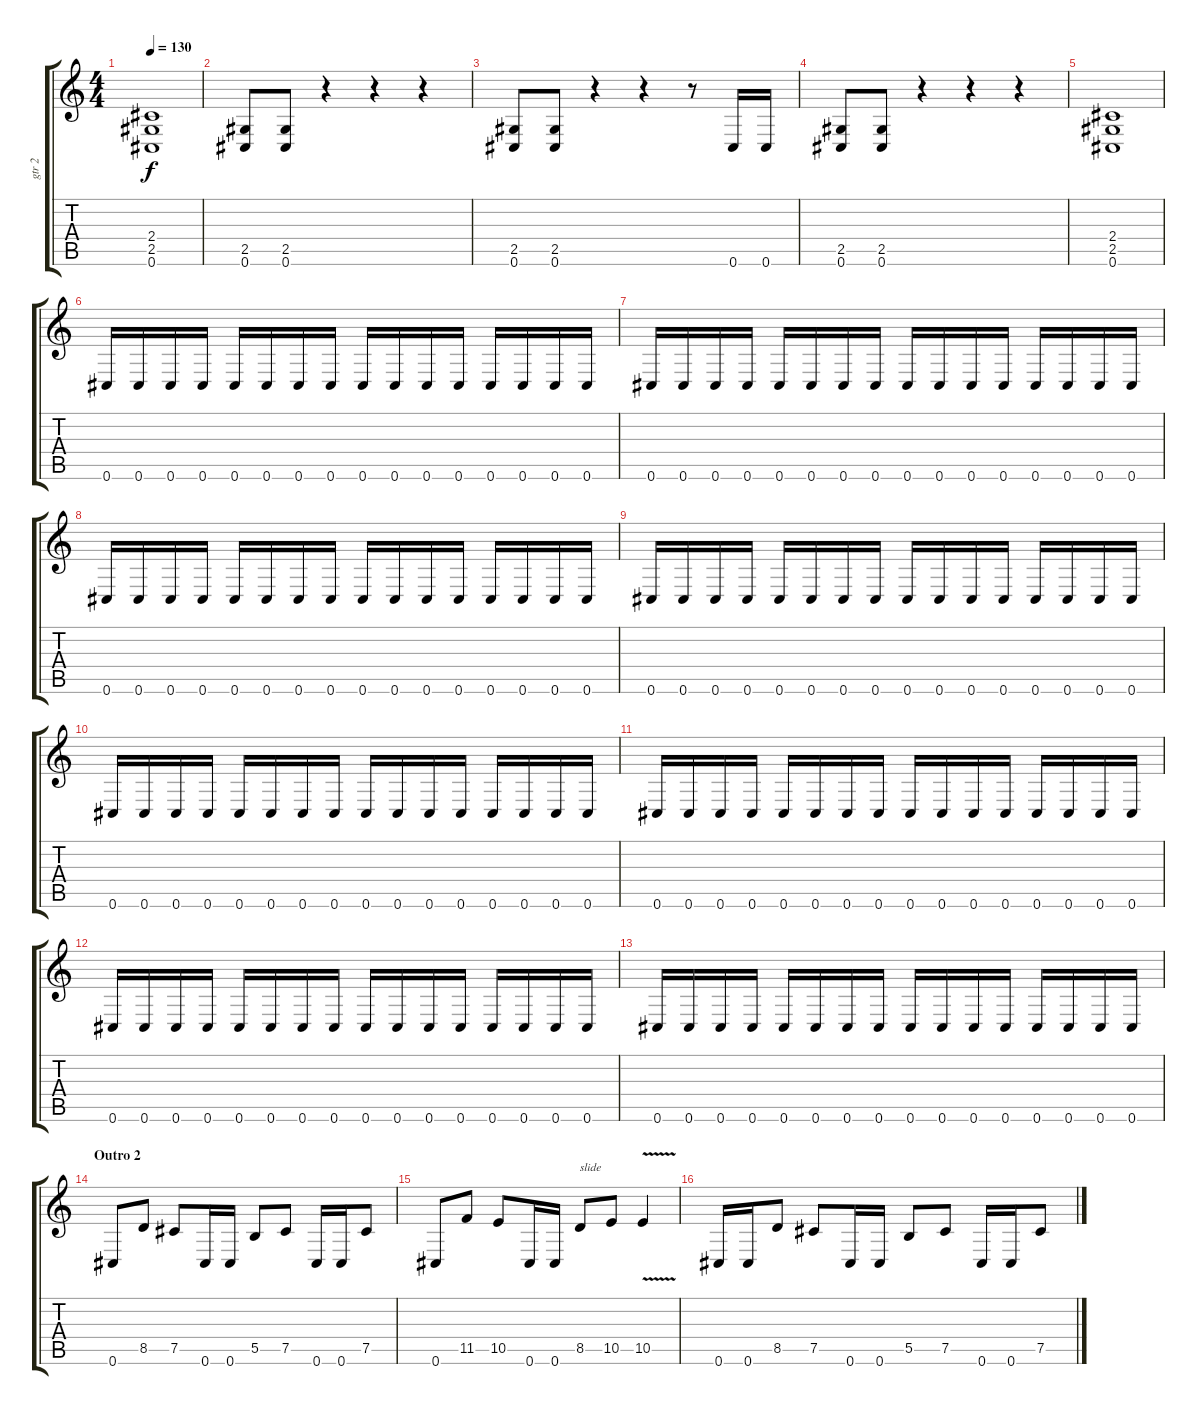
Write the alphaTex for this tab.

\track ("gtr 2" "gtr 2") {instrument distortionguitar}
\staff {score tabs}
\tuning (Db4 Ab3 E3 B2 Gb2 Db2) {hide}
\ts (4 4)
\tempo 130
\clef g2
\ks c
(2.4 2.5 0.6).1{dy f} |
(2.5 0.6).8 (2.5 0.6).8 r.4 r.4 r.4 |
(2.5 0.6).8 (2.5 0.6).8 r.4 r.4 r.8 0.6.16 0.6.16 |
(2.5 0.6).8 (2.5 0.6).8 r.4 r.4 r.4 |
(2.4 2.5 0.6).1 |
0.6.16 0.6.16 0.6.16 0.6.16 0.6.16 0.6.16 0.6.16 0.6.16 0.6.16 0.6.16 0.6.16 0.6.16 0.6.16 0.6.16 0.6.16 0.6.16 |
0.6.16 0.6.16 0.6.16 0.6.16 0.6.16 0.6.16 0.6.16 0.6.16 0.6.16 0.6.16 0.6.16 0.6.16 0.6.16 0.6.16 0.6.16 0.6.16 |
0.6.16 0.6.16 0.6.16 0.6.16 0.6.16 0.6.16 0.6.16 0.6.16 0.6.16 0.6.16 0.6.16 0.6.16 0.6.16 0.6.16 0.6.16 0.6.16 |
0.6.16 0.6.16 0.6.16 0.6.16 0.6.16 0.6.16 0.6.16 0.6.16 0.6.16 0.6.16 0.6.16 0.6.16 0.6.16 0.6.16 0.6.16 0.6.16 |
0.6.16 0.6.16 0.6.16 0.6.16 0.6.16 0.6.16 0.6.16 0.6.16 0.6.16 0.6.16 0.6.16 0.6.16 0.6.16 0.6.16 0.6.16 0.6.16 |
0.6.16 0.6.16 0.6.16 0.6.16 0.6.16 0.6.16 0.6.16 0.6.16 0.6.16 0.6.16 0.6.16 0.6.16 0.6.16 0.6.16 0.6.16 0.6.16 |
0.6.16 0.6.16 0.6.16 0.6.16 0.6.16 0.6.16 0.6.16 0.6.16 0.6.16 0.6.16 0.6.16 0.6.16 0.6.16 0.6.16 0.6.16 0.6.16 |
0.6.16 0.6.16 0.6.16 0.6.16 0.6.16 0.6.16 0.6.16 0.6.16 0.6.16 0.6.16 0.6.16 0.6.16 0.6.16 0.6.16 0.6.16 0.6.16 |
\section ("" "Outro 2")
0.6.8 8.5.8 7.5.8 0.6.16 0.6.16 5.5.8 7.5.8 0.6.16 0.6.16 7.5.8 |
0.6.8 11.5.8 10.5.8 0.6.16 0.6.16 8.5.8{txt "slide"} 10.5.8 10.5{v}.4 |
0.6.16 0.6.16 8.5.8 7.5.8 0.6.16 0.6.16 5.5.8 7.5.8 0.6.16 0.6.16 7.5.8
